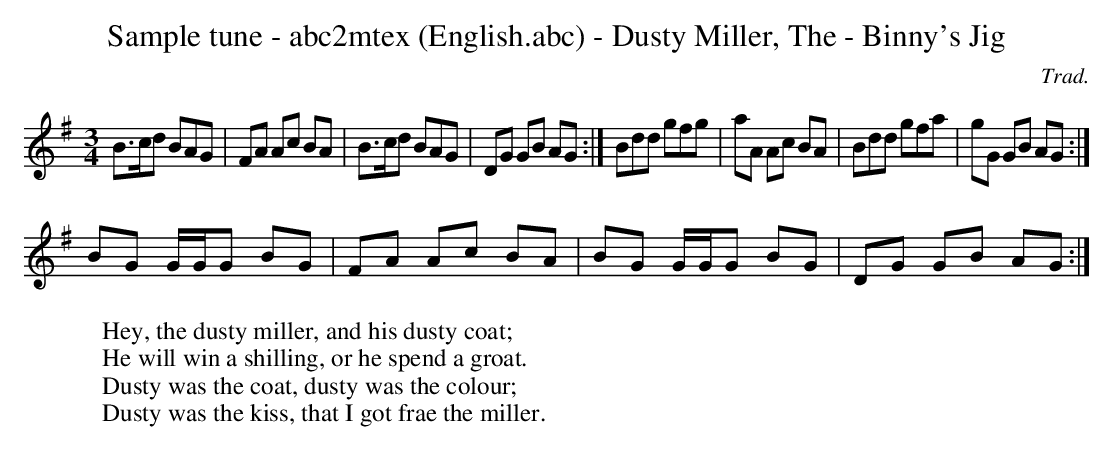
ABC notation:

X:1
T:Sample tune - abc2mtex (English.abc) - Dusty Miller, The - Binny's Jig
C:Trad.
E:8
M:3/4
K:G
B>cd BAG|FA Ac BA|B>cd BAG|DG GB AG:|\
Bdd gfg|aA Ac BA|Bdd gfa|gG GB AG:|
BG G/2G/2G BG|FA Ac BA|BG G/2G/2G BG|DG GB AG:|
W:Hey, the dusty miller, and his dusty coat;
W:He will win a shilling, or he spend a groat.
W:Dusty was the coat, dusty was the colour;
W:Dusty was the kiss, that I got frae the miller.
